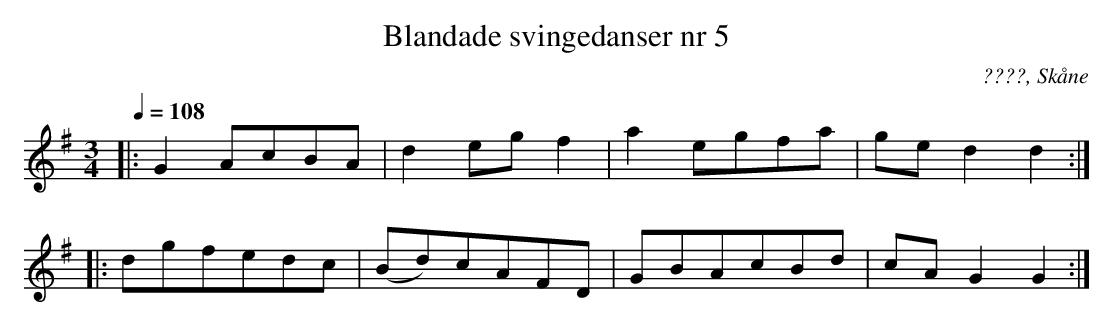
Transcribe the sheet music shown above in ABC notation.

X:1
T:Blandade svingedanser nr 5
T:
O:????, Skåne
M:3/4
L:1/8
Q:1/4=108
K:G
|: G2 AcBA | d2 eg f2 | a2 egfa | ge d2 d2 :|
|: dgfedc | (Bd)cAFD | GBAcBd | cA G2 G2 :|
